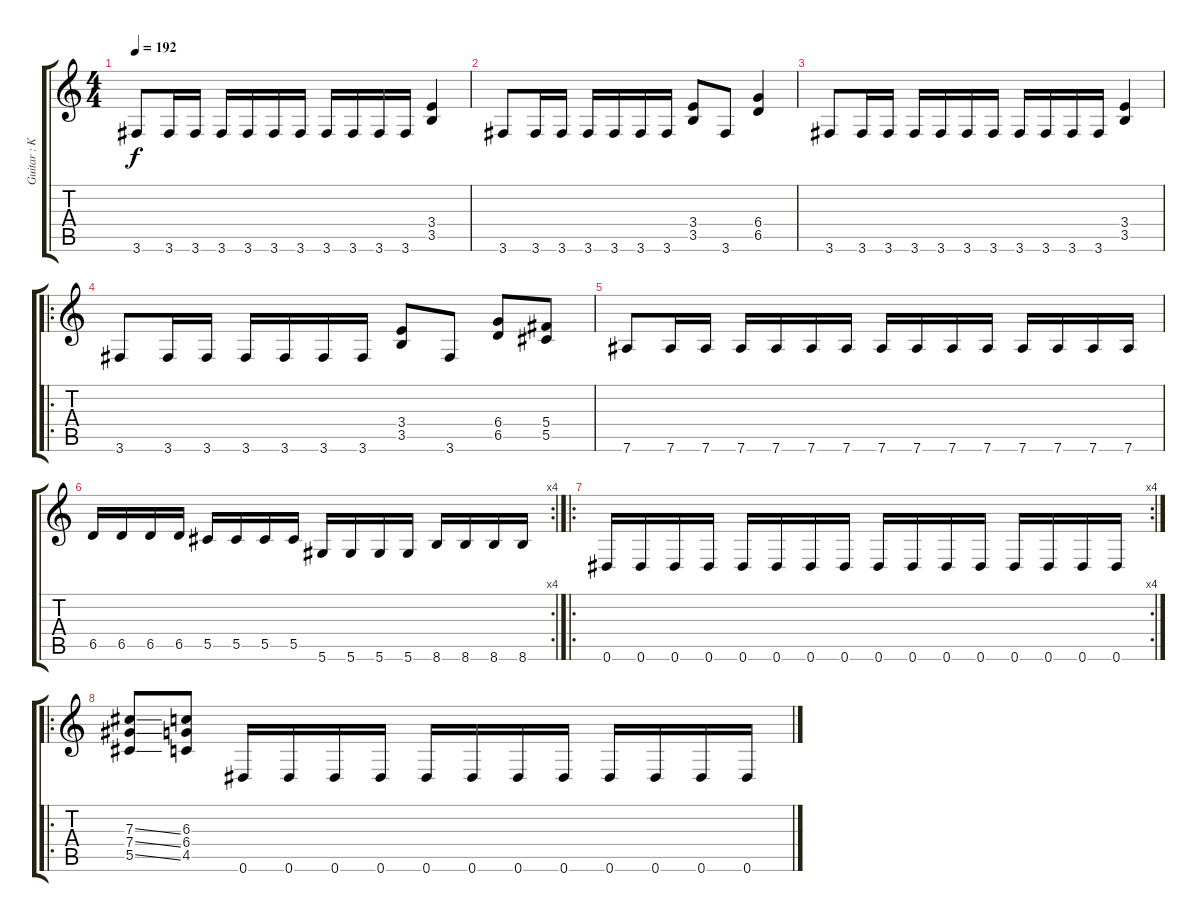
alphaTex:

\track ("Guitar : King" "Guitar : K") {instrument distortionguitar}
\staff {score tabs}
\tuning (Eb4 Bb3 Gb3 Db3 Ab2 Eb2) {hide}
\ts (4 4)
\tempo 192
\clef g2
\ks c
3.6.8{dy f} 3.6.16 3.6.16 3.6.16 3.6.16 3.6.16 3.6.16 3.6.16 3.6.16 3.6.16 3.6.16 (3.4 3.5).4 |
3.6.8 3.6.16 3.6.16 3.6.16 3.6.16 3.6.16 3.6.16 (3.4 3.5).8 3.6.8 (6.4 6.5).4 |
3.6.8 3.6.16 3.6.16 3.6.16 3.6.16 3.6.16 3.6.16 3.6.16 3.6.16 3.6.16 3.6.16 (3.4 3.5).4 |
\ro
3.6.8 3.6.16 3.6.16 3.6.16 3.6.16 3.6.16 3.6.16 (3.4 3.5).8 3.6.8 (6.4 6.5).8 (5.4 5.5).8 |
7.6.8 7.6.16 7.6.16 7.6.16 7.6.16 7.6.16 7.6.16 7.6.16 7.6.16 7.6.16 7.6.16 7.6.16 7.6.16 7.6.16 7.6.16 |
\rc 4
6.5.16 6.5.16 6.5.16 6.5.16 5.5.16 5.5.16 5.5.16 5.5.16 5.6.16 5.6.16 5.6.16 5.6.16 8.6.16 8.6.16 8.6.16 8.6.16 |
\ro
\rc 4
0.6.16 0.6.16 0.6.16 0.6.16 0.6.16 0.6.16 0.6.16 0.6.16 0.6.16 0.6.16 0.6.16 0.6.16 0.6.16 0.6.16 0.6.16 0.6.16 |
\ro
(7.3{ss} 7.4{ss} 5.5{ss}).8 (6.3 6.4 4.5).8 0.6.16 0.6.16 0.6.16 0.6.16 0.6.16 0.6.16 0.6.16 0.6.16 0.6.16 0.6.16 0.6.16 0.6.16
